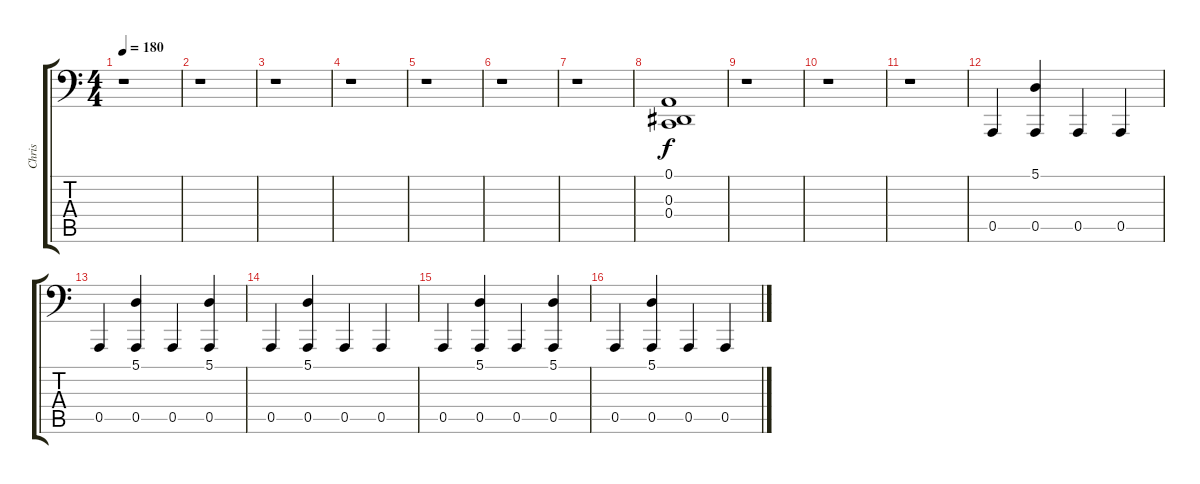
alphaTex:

\track ("Chris" "Chris") {instrument melodictom}
\staff {score tabs}
\tuning (A2 Gb2 Eb2 C2 A1 Gb1) {hide}
\ts (4 4)
\tempo 180
\clef f4
\ks c
r.1{dy mf} |
r.1 |
r.1 |
r.1 |
r.1 |
r.1 |
r.1 |
(0.1 0.3 0.4).1{dy f} |
r.1 |
r.1 |
r.1 |
0.5.4 (5.1 0.5).4 0.5.4 0.5.4 |
0.5.4 (5.1 0.5).4 0.5.4 (5.1 0.5).4 |
0.5.4 (5.1 0.5).4 0.5.4 0.5.4 |
0.5.4 (5.1 0.5).4 0.5.4 (5.1 0.5).4 |
0.5.4 (5.1 0.5).4 0.5.4 0.5.4
